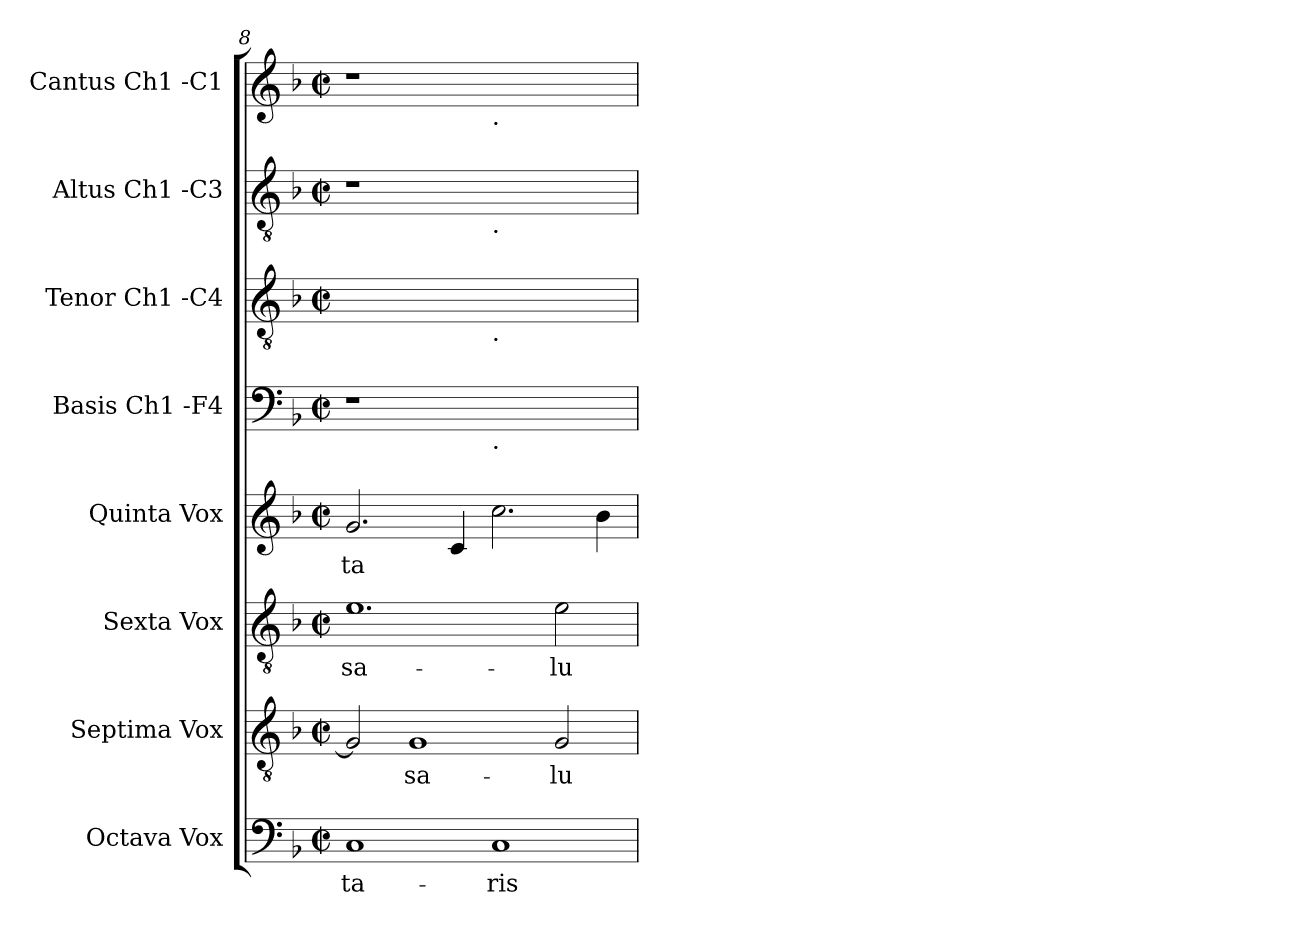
**kern	**text	**kern	**text	**kern	**text	**kern	**text	**kern	**kern	**kern	**kern
*part8	*part8	*part7	*part7	*part6	*part6	*part5	*part5	*part4	*part3	*part2	*part1
*staff8	*staff8	*staff7	*staff7	*staff6	*staff6	*staff5	*staff5	*staff4	*staff3	*staff2	*staff1
*I"Octava  Vox	*	*I"Septima  Vox	*	*I"Sexta  Vox	*	*I"Quinta  Vox	*	*I"Basis  Ch1 -F4	*I"Tenor  Ch1 -C4	*I"Altus  Ch1 -C3	*I"Cantus  Ch1 -C1
*	*	*	*	*	*	*	*	*I'B	*I'T	*I'A	*I'C
!!LO:PB:g=z
*clefF4	*	*clefGv2	*	*clefGv2	*	*clefG2	*	*clefF4	*clefGv2	*clefGv2	*clefG2
*k[b-]	*	*k[b-]	*	*k[b-]	*	*k[b-]	*	*k[b-]	*k[b-]	*k[b-]	*k[b-]
*F:	*	*F:	*	*F:	*	*F:	*	*F:	*F:	*F:	*F:
*M2/2	*	*M2/2	*	*M2/2	*	*M2/2	*	*M2/2	*M2/2	*M2/2	*M2/2
*met(c|)	*	*met(c|)	*	*met(c|)	*	*met(c|)	*	*met(c|)	*met(c|)	*met(c|)	*met(c|)
=8	=8	=8	=8	=8	=8	=8	=8	=8	=8	=8	=8
!	!LO:LY:b:rj	!	!LO:LY:b:rj	!	!LO:LY:b:rj	!	!LO:LY:b:rj	!	!	!	!
1C	ta-	2G/]	.	1.e	sa-	2.g/	ta-	1r	1ryy	1r	1r
!	!	!	!LO:LY:b:rj	!	!	!	!	!	!	!	!
.	.	1G	sa-	.	.	.	.	.	.	.	.
!	!	!	!	!	!	!	!LO:LY:b:rj	!	!	!	!
.	.	.	.	.	.	4c/	--	.	.	.	.
!	!	!	!	!	!	!	!	!	!	!	!LO:TX:b:t=.
!	!	!	!	!	!	!	!	!	!	!LO:TX:b:t=.	!
!	!	!	!	!	!	!	!	!	!LO:TX:b:t=.	!	!
!	!	!	!	!	!	!	!	!LO:TX:b:t=.	!	!	!
!	!LO:LY:b:rj	!	!	!	!	!	!LO:LY:b:rj	!	!	!	!
1C	-ris	.	.	.	.	2.cc\	--	1ryy	1ryy	1ryy	1ryy
!	!	!	!LO:LY:b:rj	!	!LO:LY:b:rj	!	!	!	!	!	!
.	.	2G/	-lu-	2e\	-lu-	.	.	.	.	.	.
!	!	!	!	!	!	!	!LO:LY:b:rj	!	!	!	!
.	.	.	.	.	.	4b-\	--	.	.	.	.
=	=	=	=	=	=	=	=	=	=	=	=
*-	*-	*-	*-	*-	*-	*-	*-	*-	*-	*-	*-
